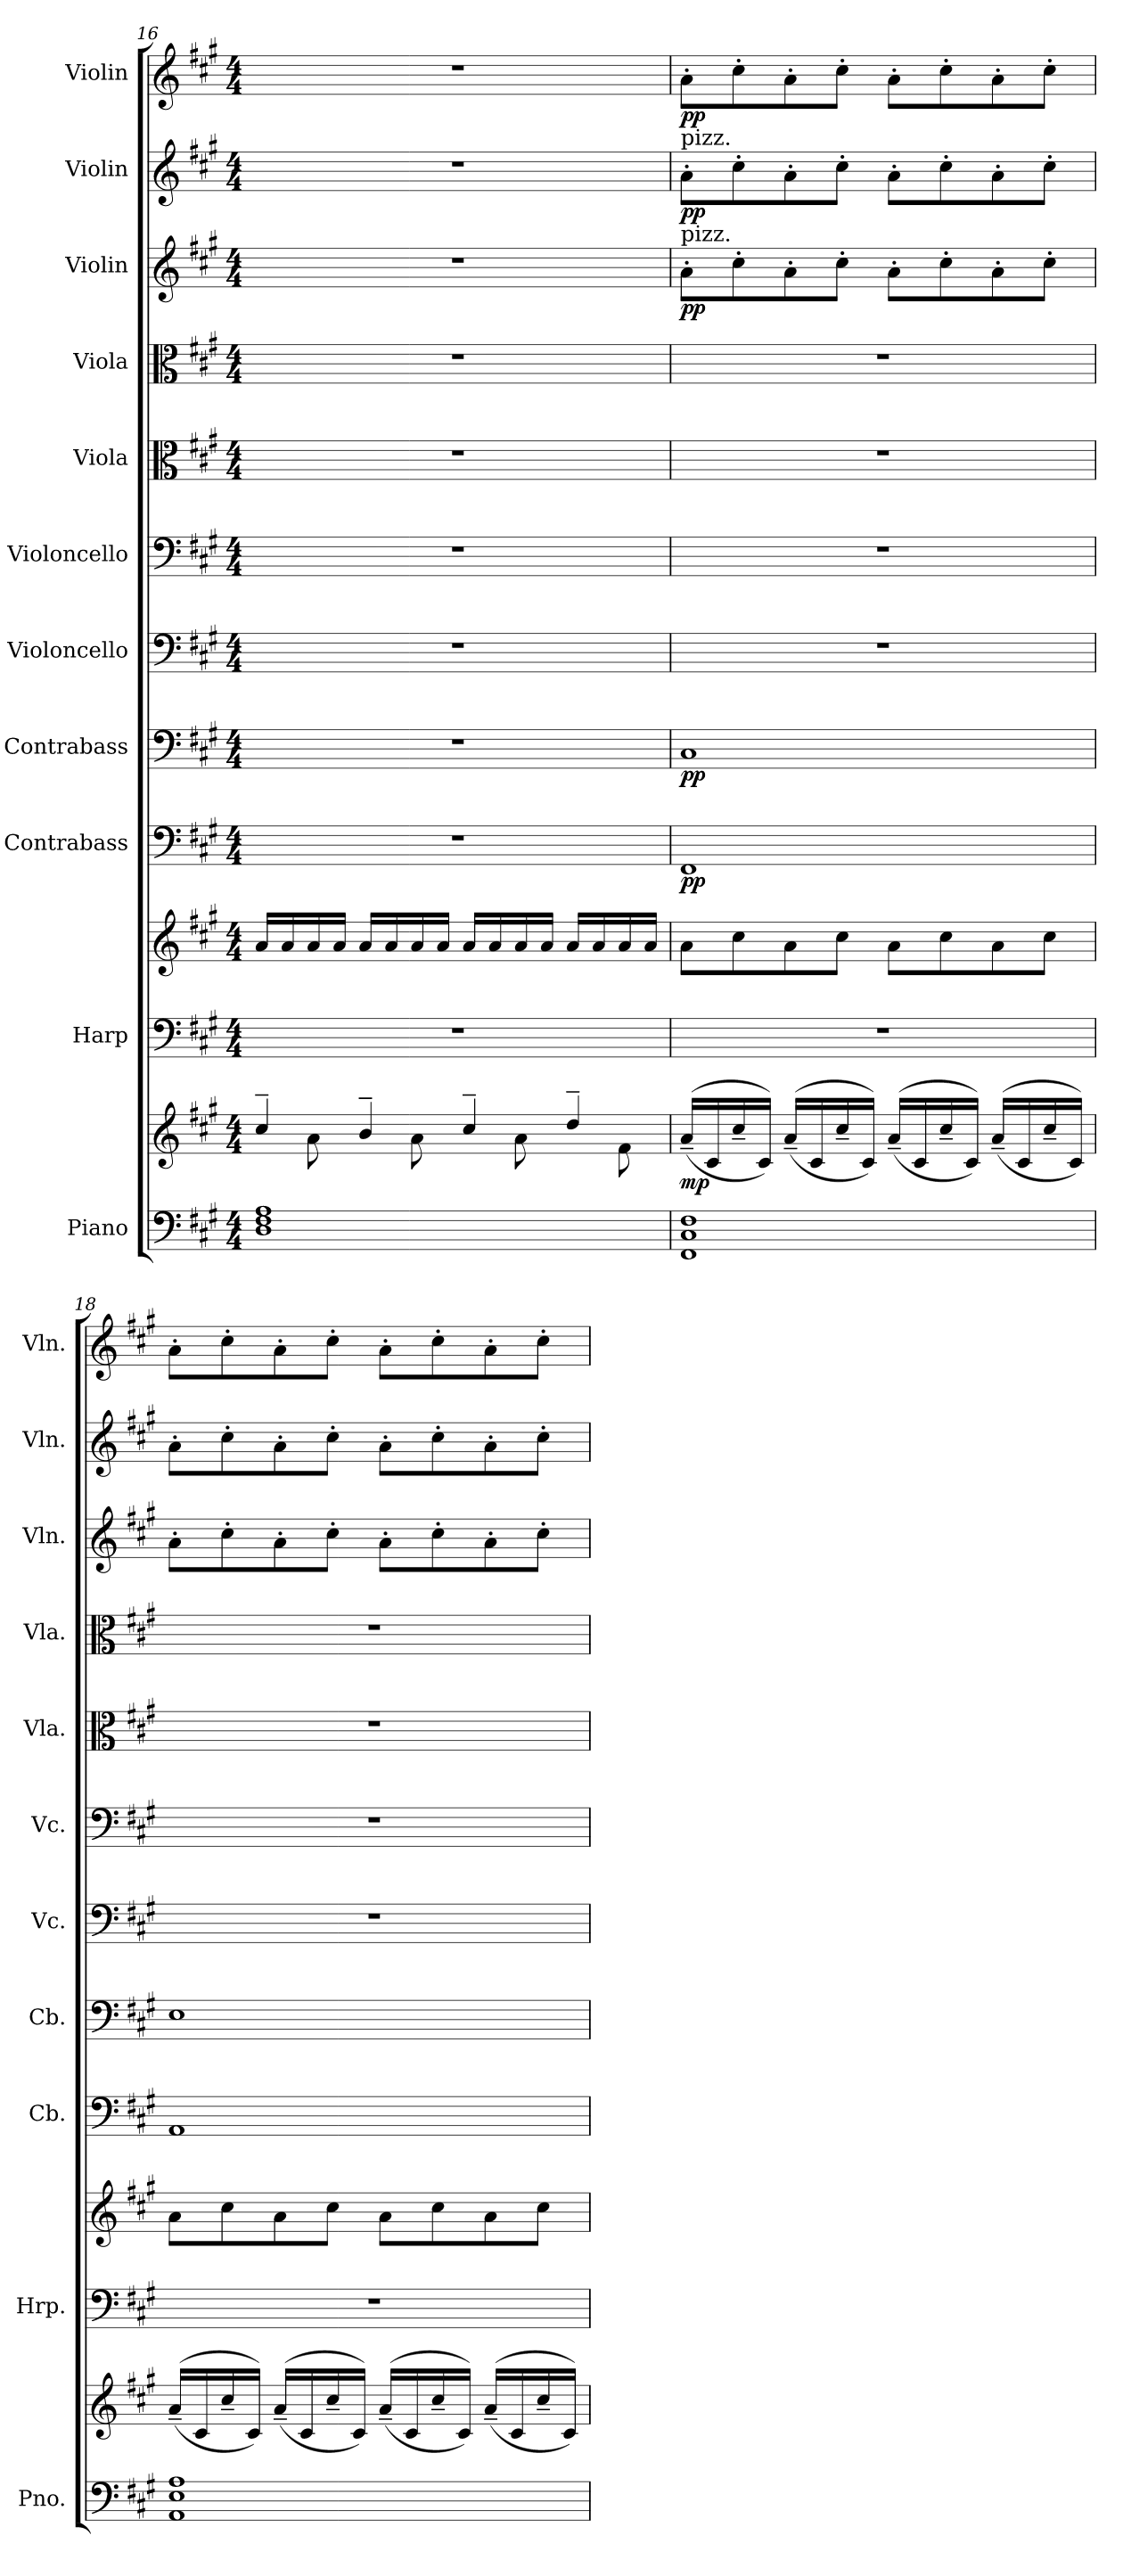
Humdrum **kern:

**kern	**kern	**dynam	**kern	**kern	**kern	**dynam	**kern	**dynam	**kern	**kern	**kern	**kern	**kern	**dynam	**kern	**dynam	**kern	**dynam
*part11	*part11	*part11	*part10	*part10	*part9	*part9	*part8	*part8	*part7	*part6	*part5	*part4	*part3	*part3	*part2	*part2	*part1	*part1
*staff13	*staff12	*staff12/13	*staff11	*staff10	*staff9	*staff9	*staff8	*staff8	*staff7	*staff6	*staff5	*staff4	*staff3	*staff3	*staff2	*staff2	*staff1	*staff1
*I"Piano	*	*	*I"Harp	*	*I"Contrabass	*	*I"Contrabass	*	*I"Violoncello	*I"Violoncello	*I"Viola	*I"Viola	*I"Violin	*	*I"Violin	*	*I"Violin	*
*I'Pno.	*	*	*I'Hrp.	*	*I'Cb.	*	*I'Cb.	*	*I'Vc.	*I'Vc.	*I'Vla.	*I'Vla.	*I'Vln.	*	*I'Vln.	*	*I'Vln.	*
*clefF4	*clefG2	*	*clefF4	*clefG2	*clefF4	*	*clefF4	*	*clefF4	*clefF4	*clefC3	*clefC3	*clefG2	*	*clefG2	*	*clefG2	*
*	*	*	*	*	*ITrd7c12	*	*ITrd7c12	*	*	*	*	*	*	*	*	*	*	*
*k[f#c#g#]	*k[f#c#g#]	*	*k[f#c#g#]	*k[f#c#g#]	*k[f#c#g#]	*	*k[f#c#g#]	*	*k[f#c#g#]	*k[f#c#g#]	*k[f#c#g#]	*k[f#c#g#]	*k[f#c#g#]	*	*k[f#c#g#]	*	*k[f#c#g#]	*
*M4/4	*M4/4	*	*M4/4	*M4/4	*M4/4	*	*M4/4	*	*M4/4	*M4/4	*M4/4	*M4/4	*M4/4	*	*M4/4	*	*M4/4	*
=16	=16	=16	=16	=16	=16	=16	=16	=16	=16	=16	=16	=16	=16	=16	=16	=16	=16	=16
*	*^	*	*	*	*	*	*	*	*	*	*	*	*	*	*	*	*	*
1D 1F# 1A	4cc#~/	8ryy	.	1r	16a/LL	1r	.	1r	.	1r	1r	1r	1r	1r	.	1r	.	1r	.
.	.	.	.	.	16a/	.	.	.	.	.	.	.	.	.	.	.	.	.	.
.	.	8a\	.	.	16a/	.	.	.	.	.	.	.	.	.	.	.	.	.	.
.	.	.	.	.	16a/JJ	.	.	.	.	.	.	.	.	.	.	.	.	.	.
.	4b~/	8ryy	.	.	16a/LL	.	.	.	.	.	.	.	.	.	.	.	.	.	.
.	.	.	.	.	16a/	.	.	.	.	.	.	.	.	.	.	.	.	.	.
.	.	8a\	.	.	16a/	.	.	.	.	.	.	.	.	.	.	.	.	.	.
.	.	.	.	.	16a/JJ	.	.	.	.	.	.	.	.	.	.	.	.	.	.
.	4cc#~/	8ryy	.	.	16a/LL	.	.	.	.	.	.	.	.	.	.	.	.	.	.
.	.	.	.	.	16a/	.	.	.	.	.	.	.	.	.	.	.	.	.	.
.	.	8a\	.	.	16a/	.	.	.	.	.	.	.	.	.	.	.	.	.	.
.	.	.	.	.	16a/JJ	.	.	.	.	.	.	.	.	.	.	.	.	.	.
.	4dd~/	8ryy	.	.	16a/LL	.	.	.	.	.	.	.	.	.	.	.	.	.	.
.	.	.	.	.	16a/	.	.	.	.	.	.	.	.	.	.	.	.	.	.
.	.	8f#\	.	.	16a/	.	.	.	.	.	.	.	.	.	.	.	.	.	.
.	.	.	.	.	16a/JJ	.	.	.	.	.	.	.	.	.	.	.	.	.	.
*	*v	*v	*	*	*	*	*	*	*	*	*	*	*	*	*	*	*	*	*
!!LO:PB:g=z
=17	=17	=17	=17	=17	=17	=17	=17	=17	=17	=17	=17	=17	=17	=17	=17	=17	=17	=17
!	!	!	!	!	!	!	!	!	!	!	!	!	!	!	!LO:TX:a:t=pizz.	!	!	!
!	!	!	!	!	!	!	!	!	!	!	!	!	!LO:TX:a:t=pizz.	!	!	!	!	!
!	!	!LO:DY:b	!	!	!	!LO:DY:b	!	!LO:DY:b	!	!	!	!	!	!LO:DY:b	!	!LO:DY:b	!	!LO:DY:b
1FF# 1C# 1F#	(<(<16a~/LL	mp	1r	8a\L	1FFF#	pp	1CC#	pp	1r	1r	1r	1r	8a'\L	pp	8a'\L	pp	8a'\L	pp
.	16c#/	.	.	.	.	.	.	.	.	.	.	.	.	.	.	.	.	.
.	16cc#~/	.	.	8cc#\	.	.	.	.	.	.	.	.	8cc#'\	.	8cc#'\	.	8cc#'\	.
.	16c#/JJ))	.	.	.	.	.	.	.	.	.	.	.	.	.	.	.	.	.
.	(<(<16a~/LL	.	.	8a\	.	.	.	.	.	.	.	.	8a'\	.	8a'\	.	8a'\	.
.	16c#/	.	.	.	.	.	.	.	.	.	.	.	.	.	.	.	.	.
.	16cc#~/	.	.	8cc#\J	.	.	.	.	.	.	.	.	8cc#'\J	.	8cc#'\J	.	8cc#'\J	.
.	16c#/JJ))	.	.	.	.	.	.	.	.	.	.	.	.	.	.	.	.	.
.	(<(<16a~/LL	.	.	8a\L	.	.	.	.	.	.	.	.	8a'\L	.	8a'\L	.	8a'\L	.
.	16c#/	.	.	.	.	.	.	.	.	.	.	.	.	.	.	.	.	.
.	16cc#~/	.	.	8cc#\	.	.	.	.	.	.	.	.	8cc#'\	.	8cc#'\	.	8cc#'\	.
.	16c#/JJ))	.	.	.	.	.	.	.	.	.	.	.	.	.	.	.	.	.
.	(<(<16a~/LL	.	.	8a\	.	.	.	.	.	.	.	.	8a'\	.	8a'\	.	8a'\	.
.	16c#/	.	.	.	.	.	.	.	.	.	.	.	.	.	.	.	.	.
.	16cc#~/	.	.	8cc#\J	.	.	.	.	.	.	.	.	8cc#'\J	.	8cc#'\J	.	8cc#'\J	.
.	16c#/JJ))	.	.	.	.	.	.	.	.	.	.	.	.	.	.	.	.	.
=18	=18	=18	=18	=18	=18	=18	=18	=18	=18	=18	=18	=18	=18	=18	=18	=18	=18	=18
1AA 1E 1A	(<(<16a~/LL	.	1r	8a\L	1AAA	.	1EE	.	1r	1r	1r	1r	8a'\L	.	8a'\L	.	8a'\L	.
.	16c#/	.	.	.	.	.	.	.	.	.	.	.	.	.	.	.	.	.
.	16cc#~/	.	.	8cc#\	.	.	.	.	.	.	.	.	8cc#'\	.	8cc#'\	.	8cc#'\	.
.	16c#/JJ))	.	.	.	.	.	.	.	.	.	.	.	.	.	.	.	.	.
.	(<(<16a~/LL	.	.	8a\	.	.	.	.	.	.	.	.	8a'\	.	8a'\	.	8a'\	.
.	16c#/	.	.	.	.	.	.	.	.	.	.	.	.	.	.	.	.	.
.	16cc#~/	.	.	8cc#\J	.	.	.	.	.	.	.	.	8cc#'\J	.	8cc#'\J	.	8cc#'\J	.
.	16c#/JJ))	.	.	.	.	.	.	.	.	.	.	.	.	.	.	.	.	.
.	(<(<16a~/LL	.	.	8a\L	.	.	.	.	.	.	.	.	8a'\L	.	8a'\L	.	8a'\L	.
.	16c#/	.	.	.	.	.	.	.	.	.	.	.	.	.	.	.	.	.
.	16cc#~/	.	.	8cc#\	.	.	.	.	.	.	.	.	8cc#'\	.	8cc#'\	.	8cc#'\	.
.	16c#/JJ))	.	.	.	.	.	.	.	.	.	.	.	.	.	.	.	.	.
.	(<(<16a~/LL	.	.	8a\	.	.	.	.	.	.	.	.	8a'\	.	8a'\	.	8a'\	.
.	16c#/	.	.	.	.	.	.	.	.	.	.	.	.	.	.	.	.	.
.	16cc#~/	.	.	8cc#\J	.	.	.	.	.	.	.	.	8cc#'\J	.	8cc#'\J	.	8cc#'\J	.
.	16c#/JJ))	.	.	.	.	.	.	.	.	.	.	.	.	.	.	.	.	.
=	=	=	=	=	=	=	=	=	=	=	=	=	=	=	=	=	=	=
*-	*-	*-	*-	*-	*-	*-	*-	*-	*-	*-	*-	*-	*-	*-	*-	*-	*-	*-
